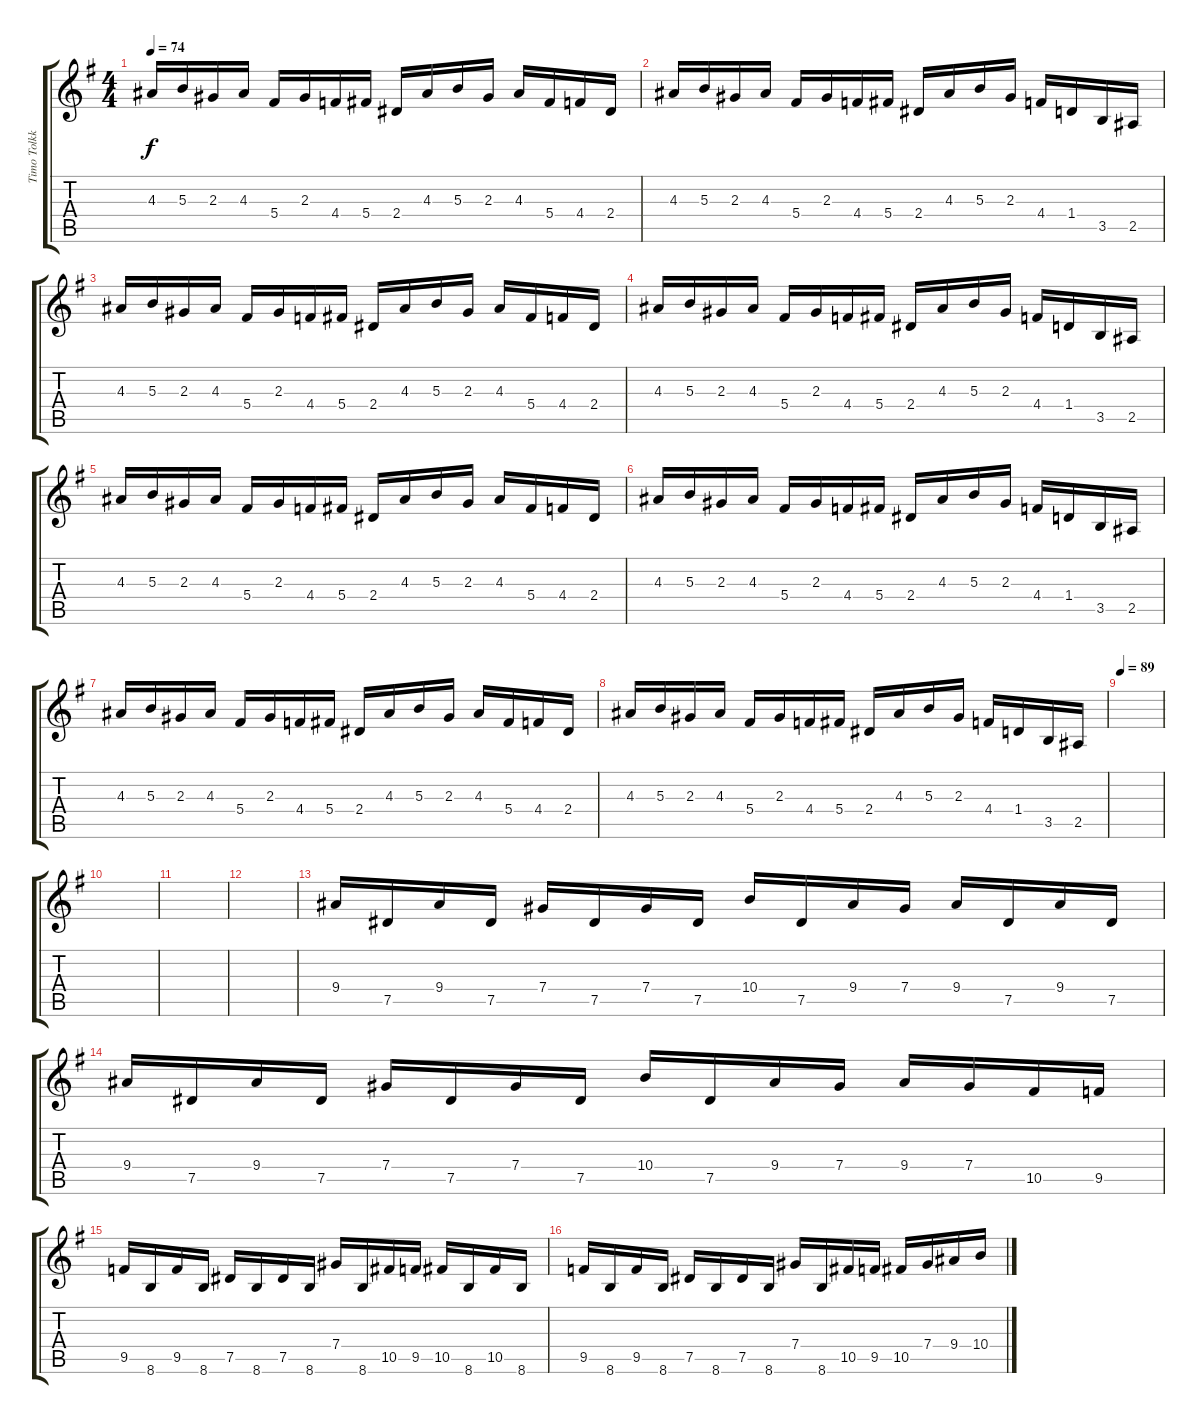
\track ("Timo Tolkki" "Timo Tolkk") {instrument distortionguitar}
\staff {score tabs}
\tuning (Eb4 Bb3 Gb3 Db3 Ab2 Eb2) {hide}
\ts (4 4)
\tempo 74
\clef g2
\ks g
4.3.16{dy f instrument distortionguitar} 5.3.16 2.3.16 4.3.16 5.4.16 2.3.16 4.4.16 5.4.16 2.4.16 4.3.16 5.3.16 2.3.16 4.3.16 5.4.16 4.4.16 2.4.16 |
4.3.16 5.3.16 2.3.16 4.3.16 5.4.16 2.3.16 4.4.16 5.4.16 2.4.16 4.3.16 5.3.16 2.3.16 4.4.16 1.4.16 3.5.16 2.5.16 |
4.3.16{instrument distortionguitar} 5.3.16 2.3.16 4.3.16 5.4.16 2.3.16 4.4.16 5.4.16 2.4.16 4.3.16 5.3.16 2.3.16 4.3.16 5.4.16 4.4.16 2.4.16 |
4.3.16 5.3.16 2.3.16 4.3.16 5.4.16 2.3.16 4.4.16 5.4.16 2.4.16 4.3.16 5.3.16 2.3.16 4.4.16 1.4.16 3.5.16 2.5.16 |
4.3.16{instrument distortionguitar} 5.3.16 2.3.16 4.3.16 5.4.16 2.3.16 4.4.16 5.4.16 2.4.16 4.3.16 5.3.16 2.3.16 4.3.16 5.4.16 4.4.16 2.4.16 |
4.3.16 5.3.16 2.3.16 4.3.16 5.4.16 2.3.16 4.4.16 5.4.16 2.4.16 4.3.16 5.3.16 2.3.16 4.4.16 1.4.16 3.5.16 2.5.16 |
4.3.16{instrument distortionguitar} 5.3.16 2.3.16 4.3.16 5.4.16 2.3.16 4.4.16 5.4.16 2.4.16 4.3.16 5.3.16 2.3.16 4.3.16 5.4.16 4.4.16 2.4.16 |
4.3.16 5.3.16 2.3.16 4.3.16 5.4.16 2.3.16 4.4.16 5.4.16 2.4.16 4.3.16 5.3.16 2.3.16 4.4.16 1.4.16 3.5.16 2.5.16 |
\tempo 89
|
|
|
|
9.4.16 7.5.16 9.4.16 7.5.16 7.4.16 7.5.16 7.4.16 7.5.16 10.4.16 7.5.16 9.4.16 7.4.16 9.4.16 7.5.16 9.4.16 7.5.16 |
9.4.16 7.5.16 9.4.16 7.5.16 7.4.16 7.5.16 7.4.16 7.5.16 10.4.16 7.5.16 9.4.16 7.4.16 9.4.16 7.4.16 10.5.16 9.5.16 |
9.5.16 8.6.16 9.5.16 8.6.16 7.5.16 8.6.16 7.5.16 8.6.16 7.4.16 8.6.16 10.5.16 9.5.16 10.5.16 8.6.16 10.5.16 8.6.16 |
9.5.16 8.6.16 9.5.16 8.6.16 7.5.16 8.6.16 7.5.16 8.6.16 7.4.16 8.6.16 10.5.16 9.5.16 10.5.16 7.4.16 9.4.16 10.4.16
